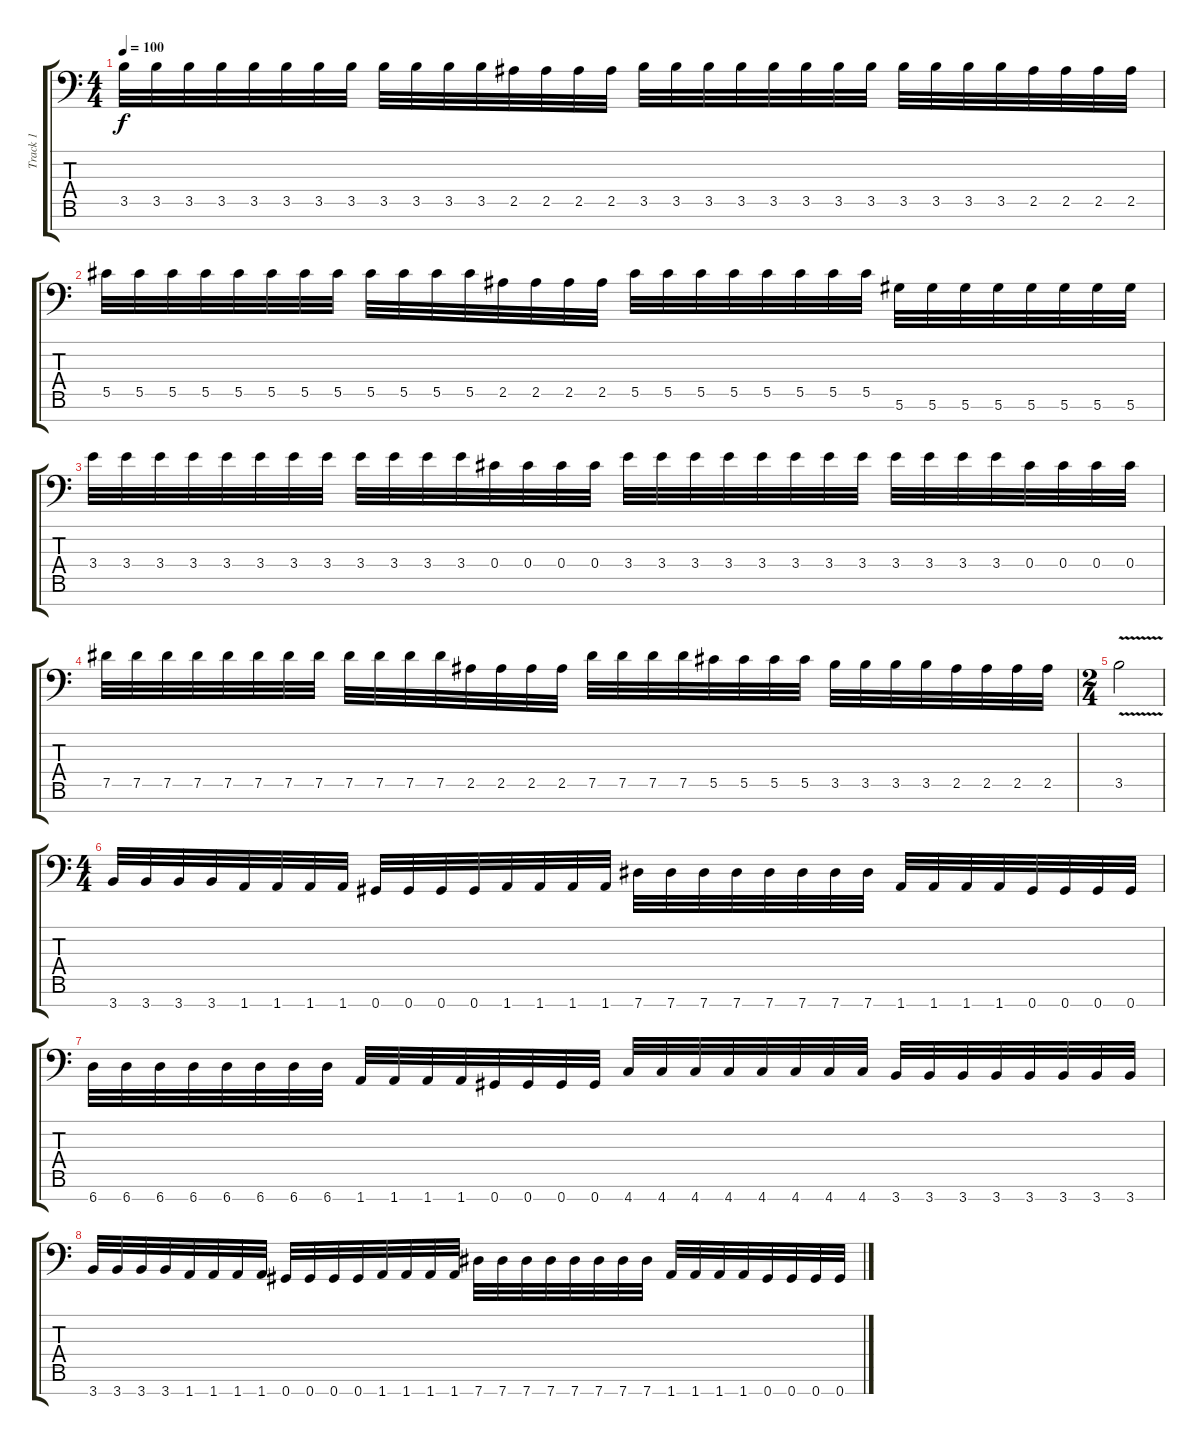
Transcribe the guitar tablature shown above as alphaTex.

\track ("Track 1" "Track 1") {instrument distortionguitar}
\staff {score tabs}
\tuning (Eb4 Bb3 Gb3 Db3 Ab2 Eb2 Ab1) {hide}
\ts (4 4)
\tempo 100
\clef f4
\ks c
3.5.32{dy f} 3.5.32 3.5.32 3.5.32 3.5.32 3.5.32 3.5.32 3.5.32 3.5.32 3.5.32 3.5.32 3.5.32 2.5.32 2.5.32 2.5.32 2.5.32 3.5.32 3.5.32 3.5.32 3.5.32 3.5.32 3.5.32 3.5.32 3.5.32 3.5.32 3.5.32 3.5.32 3.5.32 2.5.32 2.5.32 2.5.32 2.5.32 |
5.5.32 5.5.32 5.5.32 5.5.32 5.5.32 5.5.32 5.5.32 5.5.32 5.5.32 5.5.32 5.5.32 5.5.32 2.5.32 2.5.32 2.5.32 2.5.32 5.5.32 5.5.32 5.5.32 5.5.32 5.5.32 5.5.32 5.5.32 5.5.32 5.6.32 5.6.32 5.6.32 5.6.32 5.6.32 5.6.32 5.6.32 5.6.32 |
3.4.32 3.4.32 3.4.32 3.4.32 3.4.32 3.4.32 3.4.32 3.4.32 3.4.32 3.4.32 3.4.32 3.4.32 0.4.32 0.4.32 0.4.32 0.4.32 3.4.32 3.4.32 3.4.32 3.4.32 3.4.32 3.4.32 3.4.32 3.4.32 3.4.32 3.4.32 3.4.32 3.4.32 0.4.32 0.4.32 0.4.32 0.4.32 |
7.5.32 7.5.32 7.5.32 7.5.32 7.5.32 7.5.32 7.5.32 7.5.32 7.5.32 7.5.32 7.5.32 7.5.32 2.5.32 2.5.32 2.5.32 2.5.32 7.5.32 7.5.32 7.5.32 7.5.32 5.5.32 5.5.32 5.5.32 5.5.32 3.5.32 3.5.32 3.5.32 3.5.32 2.5.32 2.5.32 2.5.32 2.5.32 |
\ts (2 4)
3.5{v}.2 |
\ts (4 4)
3.7.32 3.7.32 3.7.32 3.7.32 1.7.32 1.7.32 1.7.32 1.7.32 0.7.32 0.7.32 0.7.32 0.7.32 1.7.32 1.7.32 1.7.32 1.7.32 7.7.32 7.7.32 7.7.32 7.7.32 7.7.32 7.7.32 7.7.32 7.7.32 1.7.32 1.7.32 1.7.32 1.7.32 0.7.32 0.7.32 0.7.32 0.7.32 |
6.7.32 6.7.32 6.7.32 6.7.32 6.7.32 6.7.32 6.7.32 6.7.32 1.7.32 1.7.32 1.7.32 1.7.32 0.7.32 0.7.32 0.7.32 0.7.32 4.7.32 4.7.32 4.7.32 4.7.32 4.7.32 4.7.32 4.7.32 4.7.32 3.7.32 3.7.32 3.7.32 3.7.32 3.7.32 3.7.32 3.7.32 3.7.32 |
3.7.32 3.7.32 3.7.32 3.7.32 1.7.32 1.7.32 1.7.32 1.7.32 0.7.32 0.7.32 0.7.32 0.7.32 1.7.32 1.7.32 1.7.32 1.7.32 7.7.32 7.7.32 7.7.32 7.7.32 7.7.32 7.7.32 7.7.32 7.7.32 1.7.32 1.7.32 1.7.32 1.7.32 0.7.32 0.7.32 0.7.32 0.7.32
